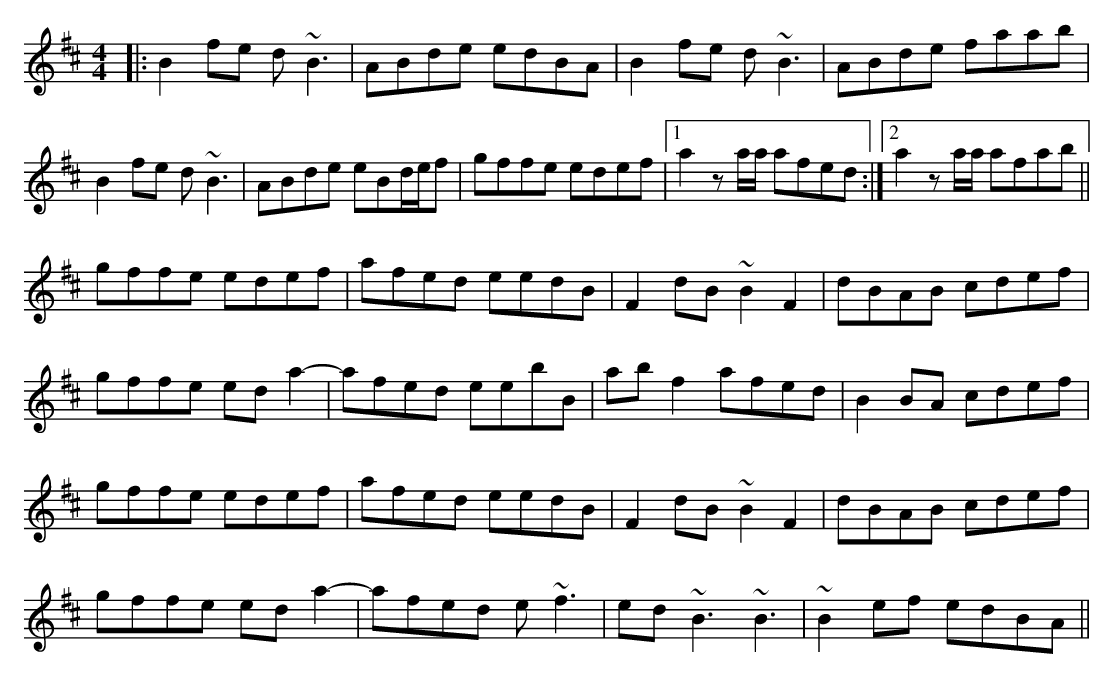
X:1
M:4/4
K:Bmin
|:B2 fe d ~B3|ABde edBA|B2 fe d ~B3|ABde faab|
B2 fe d ~B3|ABde eBd/e/f|gffe edef|1 a2 za/a/ afed:|2 a2 za/a/ afab||
gffe edef|afed eedB|F2 dB ~B2 F2|dBAB cdef|
gffe ed a2-|afed eebB|ab f2 afed|B2 BA cdef|
gffe edef|afed eedB|F2 dB ~B2 F2|dBAB cdef|
gffe ed a2-|afed e ~f3|ed ~B3 ~B3|~B2 ef edBA||
